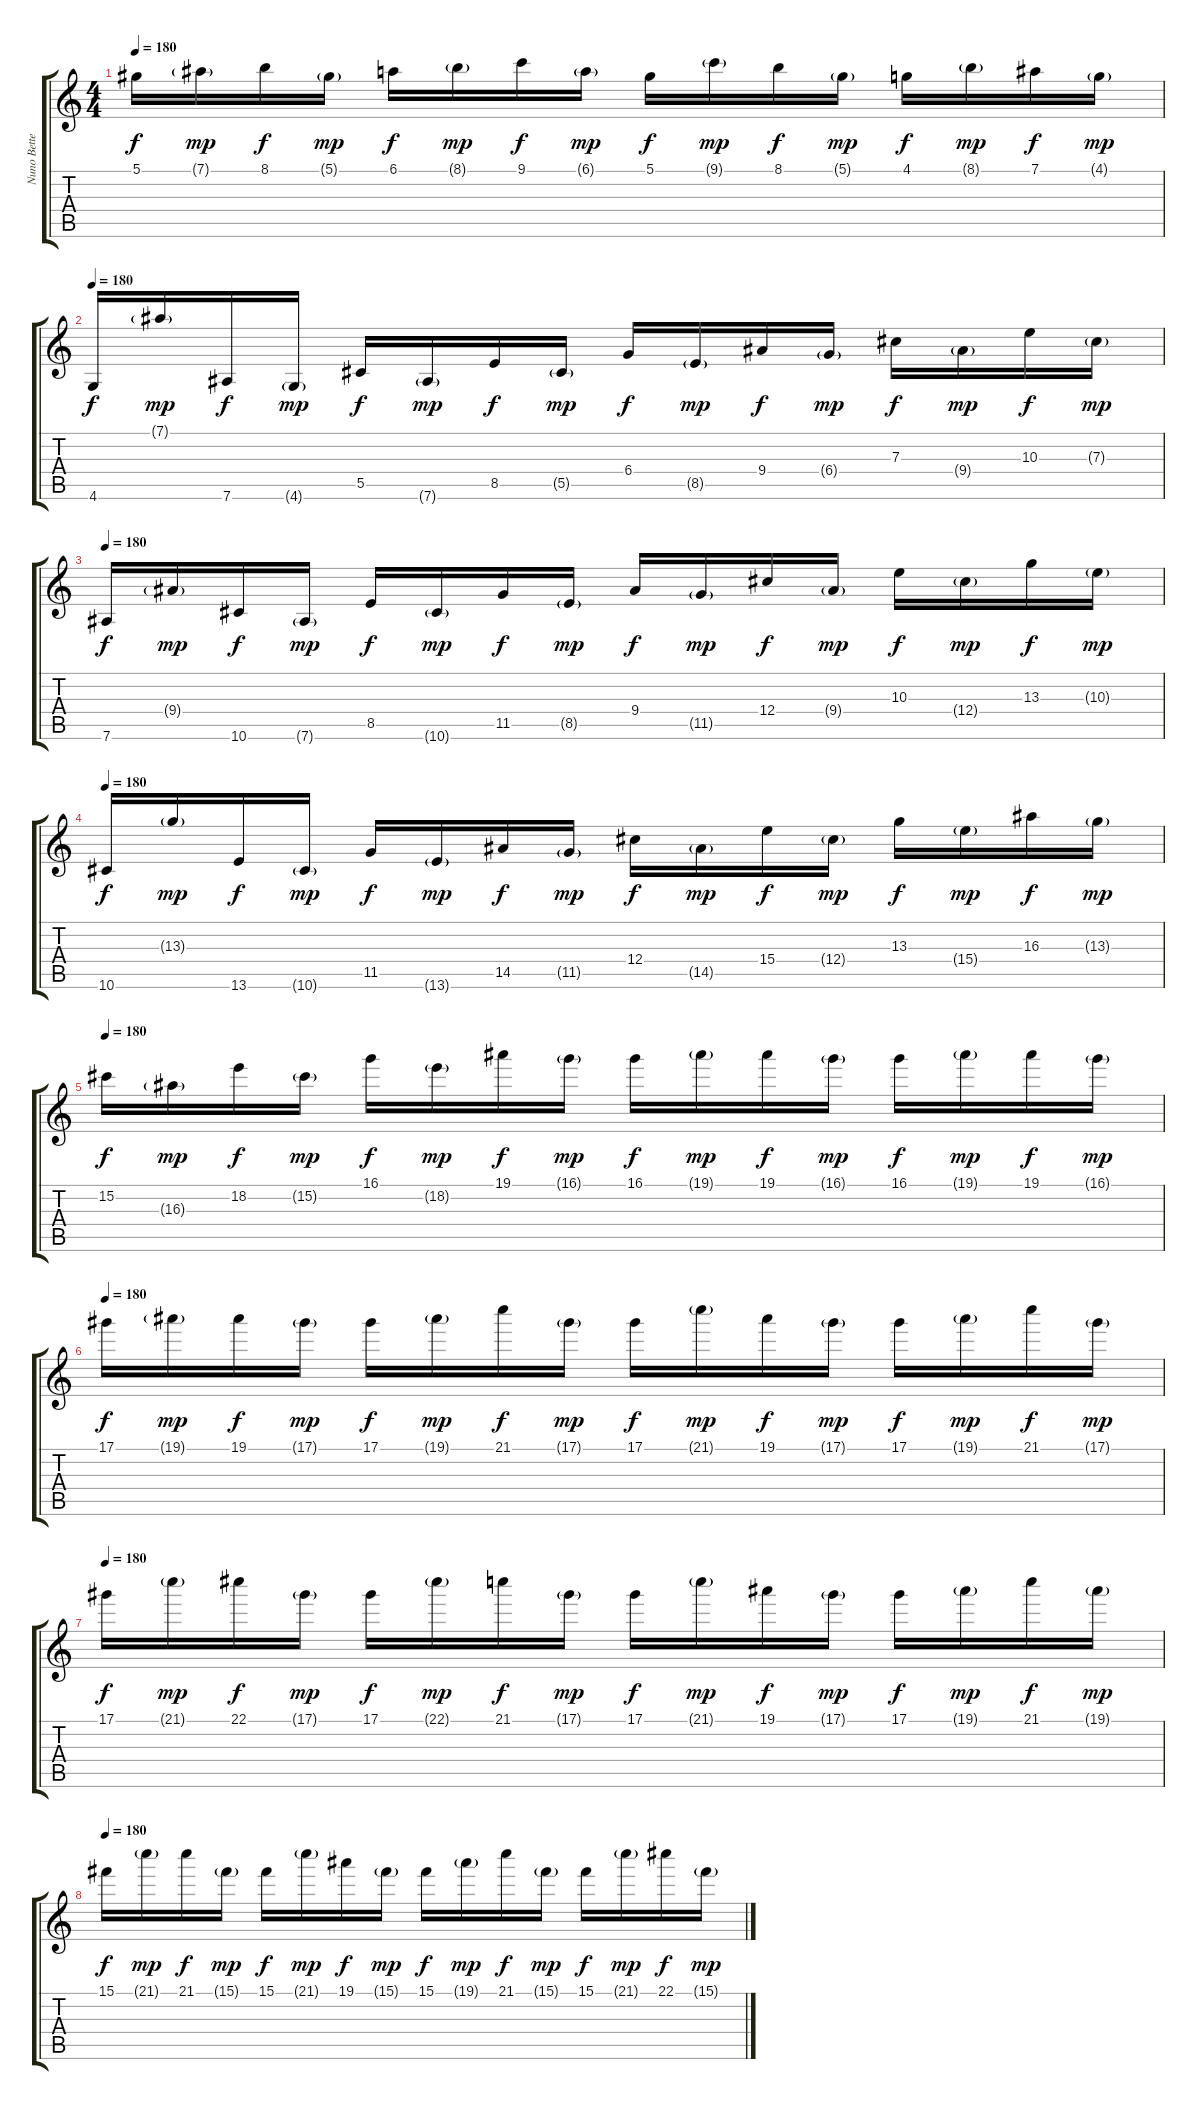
\track ("Nuno Bettencourt" "Nuno Bette") {instrument overdrivenguitar}
\staff {score tabs}
\tuning (Eb4 Bb3 Gb3 Db3 Ab2 Eb2) {hide}
\ts (4 4)
\tempo 180
\clef g2
\ks c
5.1.16{dy f} 7.1{g}.16{dy mp} 8.1.16{dy f} 5.1{g}.16{dy mp} 6.1.16{dy f} 8.1{g}.16{dy mp} 9.1.16{dy f} 6.1{g}.16{dy mp} 5.1.16{dy f} 9.1{g}.16{dy mp} 8.1.16{dy f} 5.1{g}.16{dy mp} 4.1.16{dy f} 8.1{g}.16{dy mp} 7.1.16{dy f} 4.1{g}.16{dy mp} |
\tempo 180
4.6.16{dy f} 7.1{g}.16{dy mp} 7.6.16{dy f} 4.6{g}.16{dy mp} 5.5.16{dy f} 7.6{g}.16{dy mp} 8.5.16{dy f} 5.5{g}.16{dy mp} 6.4.16{dy f} 8.5{g}.16{dy mp} 9.4.16{dy f} 6.4{g}.16{dy mp} 7.3.16{dy f} 9.4{g}.16{dy mp} 10.3.16{dy f} 7.3{g}.16{dy mp} |
\tempo 180
7.6.16{dy f} 9.4{g}.16{dy mp} 10.6.16{dy f} 7.6{g}.16{dy mp} 8.5.16{dy f} 10.6{g}.16{dy mp} 11.5.16{dy f} 8.5{g}.16{dy mp} 9.4.16{dy f} 11.5{g}.16{dy mp} 12.4.16{dy f} 9.4{g}.16{dy mp} 10.3.16{dy f} 12.4{g}.16{dy mp} 13.3.16{dy f} 10.3{g}.16{dy mp} |
\tempo 180
10.6.16{dy f} 13.3{g}.16{dy mp} 13.6.16{dy f} 10.6{g}.16{dy mp} 11.5.16{dy f} 13.6{g}.16{dy mp} 14.5.16{dy f} 11.5{g}.16{dy mp} 12.4.16{dy f} 14.5{g}.16{dy mp} 15.4.16{dy f} 12.4{g}.16{dy mp} 13.3.16{dy f} 15.4{g}.16{dy mp} 16.3.16{dy f} 13.3{g}.16{dy mp} |
\tempo 180
15.2.16{dy f} 16.3{g}.16{dy mp} 18.2.16{dy f} 15.2{g}.16{dy mp} 16.1.16{dy f} 18.2{g}.16{dy mp} 19.1.16{dy f} 16.1{g}.16{dy mp} 16.1.16{dy f} 19.1{g}.16{dy mp} 19.1.16{dy f} 16.1{g}.16{dy mp} 16.1.16{dy f} 19.1{g}.16{dy mp} 19.1.16{dy f} 16.1{g}.16{dy mp} |
\tempo 180
17.1.16{dy f} 19.1{g}.16{dy mp} 19.1.16{dy f} 17.1{g}.16{dy mp} 17.1.16{dy f} 19.1{g}.16{dy mp} 21.1.16{dy f} 17.1{g}.16{dy mp} 17.1.16{dy f} 21.1{g}.16{dy mp} 19.1.16{dy f} 17.1{g}.16{dy mp} 17.1.16{dy f} 19.1{g}.16{dy mp} 21.1.16{dy f} 17.1{g}.16{dy mp} |
\tempo 180
17.1.16{dy f} 21.1{g}.16{dy mp} 22.1.16{dy f} 17.1{g}.16{dy mp} 17.1.16{dy f} 22.1{g}.16{dy mp} 21.1.16{dy f} 17.1{g}.16{dy mp} 17.1.16{dy f} 21.1{g}.16{dy mp} 19.1.16{dy f} 17.1{g}.16{dy mp} 17.1.16{dy f} 19.1{g}.16{dy mp} 21.1.16{dy f} 19.1{g}.16{dy mp} |
\tempo 180
15.1.16{dy f} 21.1{g}.16{dy mp} 21.1.16{dy f} 15.1{g}.16{dy mp} 15.1.16{dy f} 21.1{g}.16{dy mp} 19.1.16{dy f} 15.1{g}.16{dy mp} 15.1.16{dy f} 19.1{g}.16{dy mp} 21.1.16{dy f} 15.1{g}.16{dy mp} 15.1.16{dy f} 21.1{g}.16{dy mp} 22.1.16{dy f} 15.1{g}.16{dy mp}
